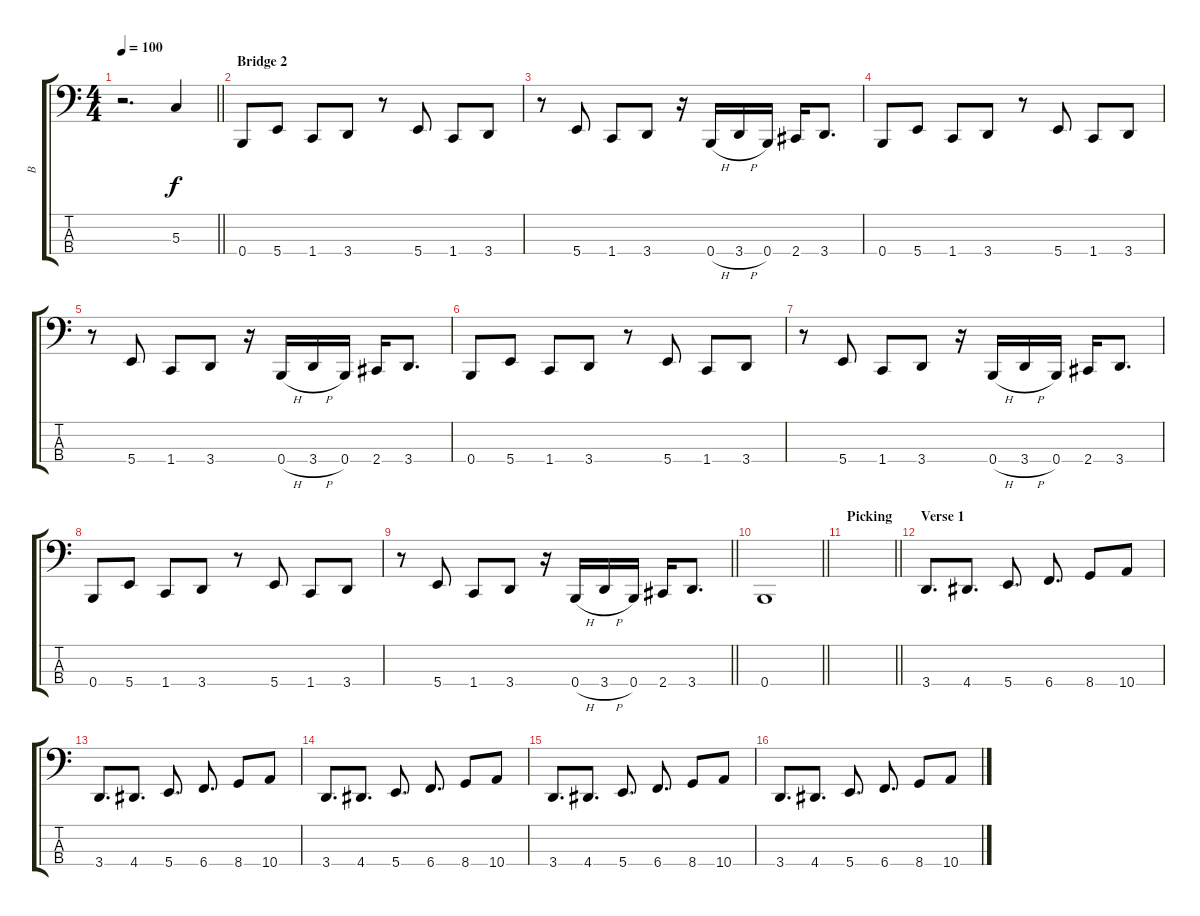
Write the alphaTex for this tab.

\track ("B" "B") {instrument electricbassfinger}
\staff {score tabs}
\tuning (F2 C2 G1 B0) {hide}
\ts (4 4)
\tempo 100
\clef f4
\barLineRight lightlight
\ks c
r.2{d dy f} 5.3.4 |
\section ("" "Bridge 2")
0.4.8 5.4.8 1.4.8 3.4.8 r.8 5.4.8 1.4.8 3.4.8 |
r.8 5.4.8 1.4.8 3.4.8 r.16 0.4{h}.16 3.4{h}.16 0.4.16 2.4.16 3.4.8{d} |
0.4.8 5.4.8 1.4.8 3.4.8 r.8 5.4.8 1.4.8 3.4.8 |
r.8 5.4.8 1.4.8 3.4.8 r.16 0.4{h}.16 3.4{h}.16 0.4.16 2.4.16 3.4.8{d} |
0.4.8 5.4.8 1.4.8 3.4.8 r.8 5.4.8 1.4.8 3.4.8 |
r.8 5.4.8 1.4.8 3.4.8 r.16 0.4{h}.16 3.4{h}.16 0.4.16 2.4.16 3.4.8{d} |
0.4.8 5.4.8 1.4.8 3.4.8 r.8 5.4.8 1.4.8 3.4.8 |
\barLineRight lightlight
r.8 5.4.8 1.4.8 3.4.8 r.16 0.4{h}.16 3.4{h}.16 0.4.16 2.4.16 3.4.8{d} |
\barLineRight lightlight
0.4.1 |
\section ("" "Picking")
\barLineRight lightlight
|
\section ("" "Verse 1")
3.4.8{d} 4.4.8{d} 5.4.8{d} 6.4.8{d} 8.4.8 10.4.8 |
3.4.8{d} 4.4.8{d} 5.4.8{d} 6.4.8{d} 8.4.8 10.4.8 |
3.4.8{d} 4.4.8{d} 5.4.8{d} 6.4.8{d} 8.4.8 10.4.8 |
3.4.8{d} 4.4.8{d} 5.4.8{d} 6.4.8{d} 8.4.8 10.4.8 |
3.4.8{d} 4.4.8{d} 5.4.8{d} 6.4.8{d} 8.4.8 10.4.8
